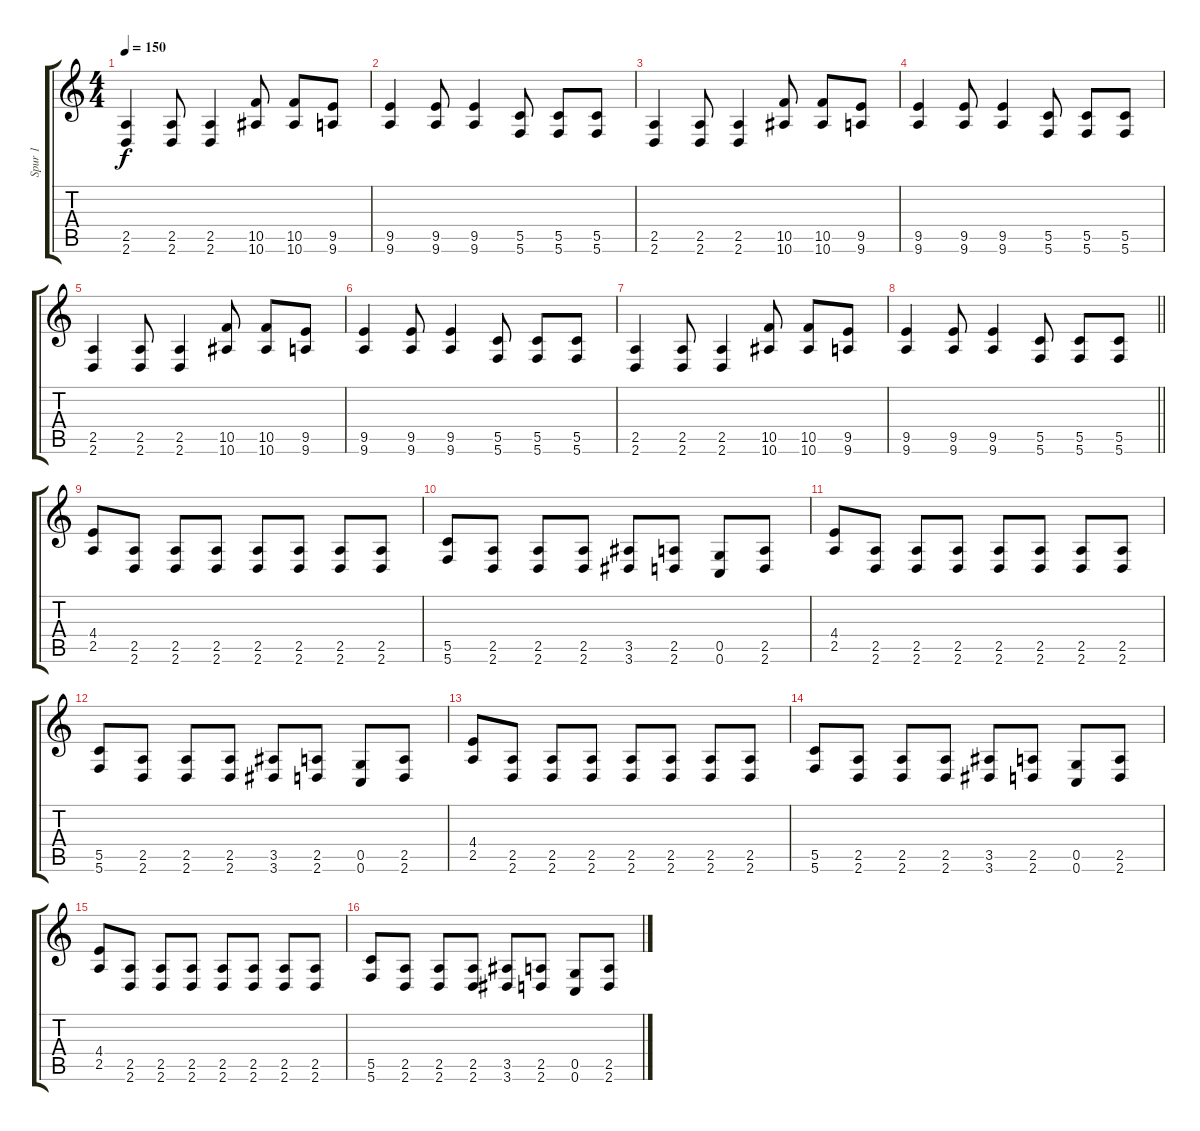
\track ("Spur 1" "Spur 1") {instrument distortionguitar}
\staff {score tabs}
\tuning (D4 A3 F3 C3 G2 C2) {hide}
\ts (4 4)
\tempo 150
\clef g2
\ks c
(2.5 2.6).4{dy f} (2.5 2.6).8 (2.5 2.6).4 (10.5 10.6).8 (10.5 10.6).8 (9.5 9.6).8 |
(9.5 9.6).4 (9.5 9.6).8 (9.5 9.6).4 (5.5 5.6).8 (5.5 5.6).8 (5.5 5.6).8 |
(2.5 2.6).4 (2.5 2.6).8 (2.5 2.6).4 (10.5 10.6).8 (10.5 10.6).8 (9.5 9.6).8 |
(9.5 9.6).4 (9.5 9.6).8 (9.5 9.6).4 (5.5 5.6).8 (5.5 5.6).8 (5.5 5.6).8 |
(2.5 2.6).4 (2.5 2.6).8 (2.5 2.6).4 (10.5 10.6).8 (10.5 10.6).8 (9.5 9.6).8 |
(9.5 9.6).4 (9.5 9.6).8 (9.5 9.6).4 (5.5 5.6).8 (5.5 5.6).8 (5.5 5.6).8 |
(2.5 2.6).4 (2.5 2.6).8 (2.5 2.6).4 (10.5 10.6).8 (10.5 10.6).8 (9.5 9.6).8 |
\barLineRight lightlight
(9.5 9.6).4 (9.5 9.6).8 (9.5 9.6).4 (5.5 5.6).8 (5.5 5.6).8 (5.5 5.6).8 |
(4.4 2.5).8 (2.5 2.6).8 (2.5 2.6).8 (2.5 2.6).8 (2.5 2.6).8 (2.5 2.6).8 (2.5 2.6).8 (2.5 2.6).8 |
(5.5 5.6).8 (2.5 2.6).8 (2.5 2.6).8 (2.5 2.6).8 (3.5 3.6).8 (2.5 2.6).8 (0.5 0.6).8 (2.5 2.6).8 |
(4.4 2.5).8 (2.5 2.6).8 (2.5 2.6).8 (2.5 2.6).8 (2.5 2.6).8 (2.5 2.6).8 (2.5 2.6).8 (2.5 2.6).8 |
(5.5 5.6).8 (2.5 2.6).8 (2.5 2.6).8 (2.5 2.6).8 (3.5 3.6).8 (2.5 2.6).8 (0.5 0.6).8 (2.5 2.6).8 |
(4.4 2.5).8 (2.5 2.6).8 (2.5 2.6).8 (2.5 2.6).8 (2.5 2.6).8 (2.5 2.6).8 (2.5 2.6).8 (2.5 2.6).8 |
(5.5 5.6).8 (2.5 2.6).8 (2.5 2.6).8 (2.5 2.6).8 (3.5 3.6).8 (2.5 2.6).8 (0.5 0.6).8 (2.5 2.6).8 |
(4.4 2.5).8 (2.5 2.6).8 (2.5 2.6).8 (2.5 2.6).8 (2.5 2.6).8 (2.5 2.6).8 (2.5 2.6).8 (2.5 2.6).8 |
(5.5 5.6).8 (2.5 2.6).8 (2.5 2.6).8 (2.5 2.6).8 (3.5 3.6).8 (2.5 2.6).8 (0.5 0.6).8 (2.5 2.6).8
